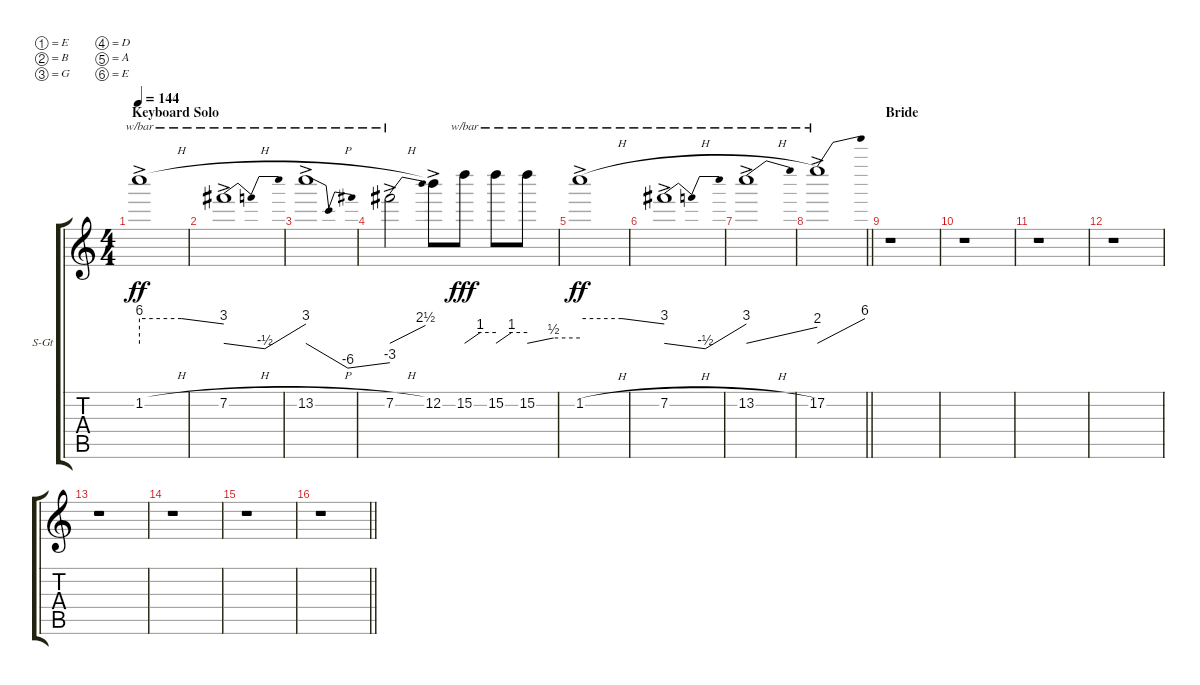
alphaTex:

\bracketExtendMode groupsimilarinstruments
\firstSystemTrackNameOrientation horizontal
\otherSystemsTrackNameOrientation horizontal
\track ("Flake Solo" "S-Gt") {instrument lead8bassandlead}
\staff {score tabs}
\tuning (E5 B4 G4 D4 A3 E3)
\displaytranspose 12
\ts (4 4)
\section ("" "Keyboard Solo")
\tempo 144
\clef g2
\ks c
1.2{h ac}.1{tbe (custom default 0 24 30 24 60 12) dy ff} |
7.2{h ac}.1{tbe (dip default 0 0 30 -2 60 12)} |
13.2{h ac}.1{tbe (dip default 0 0 30 -24 60 -12)} |
7.2{h ac}.2{tbe (dive default 0 0 60 10)} 12.2{ac}.8 15.2.8{tbe (custom default 0 0 30 4 60 4) dy fff} 15.2.8{tbe (custom default 0 0 30 4 60 4)} 15.2.8{tbe (custom default 0 0 30 2 60 2)} |
1.2{h ac}.1{tbe (custom default 0 24 30 24 60 12) dy ff} |
7.2{h ac}.1{tbe (dip default 0 0 30 -2 60 12)} |
13.2{h ac}.1{tbe (dive default 0 0 60 8)} |
\barLineRight lightlight
17.2{ac}.1{tbe (dive default 0 0 60 24)} |
\section ("" "Bride")
r.1 |
r.1 |
r.1 |
r.1 |
r.1 |
r.1 |
r.1 |
\barLineRight lightlight
r.1
